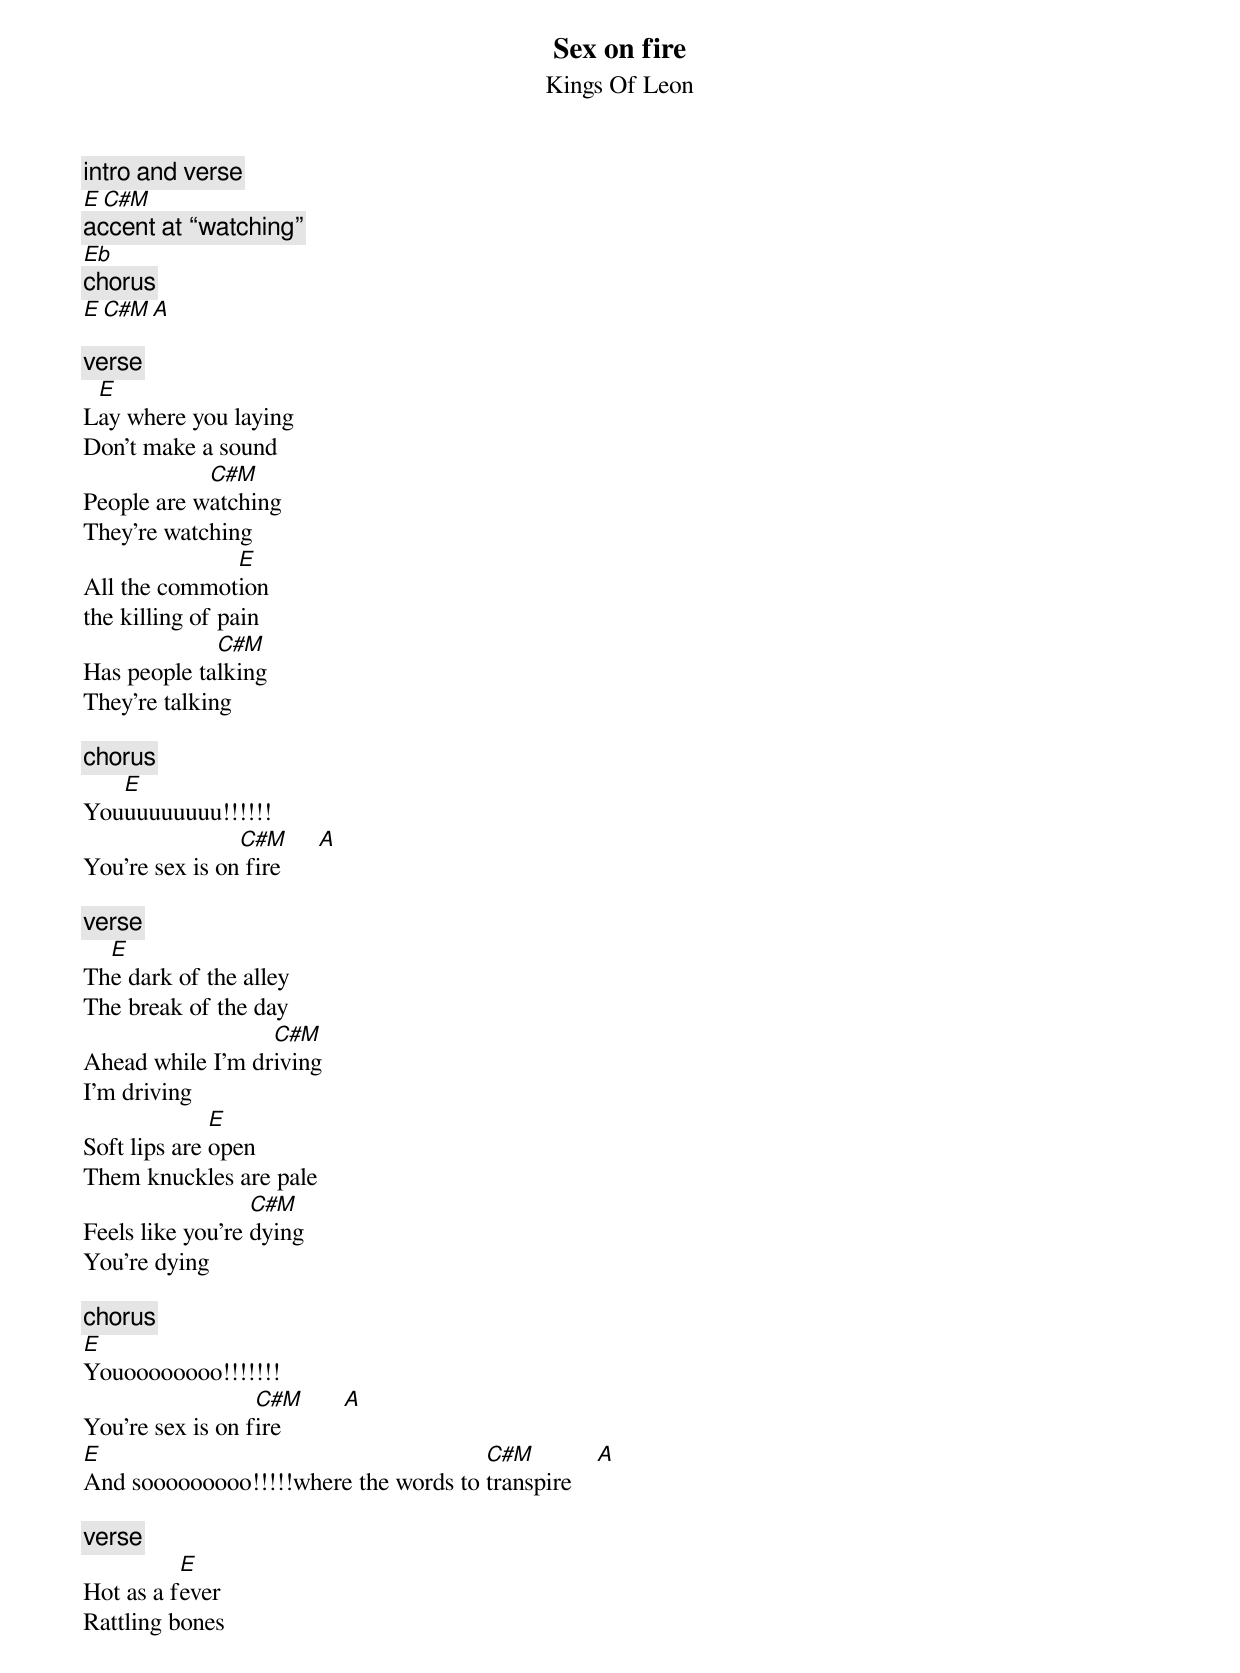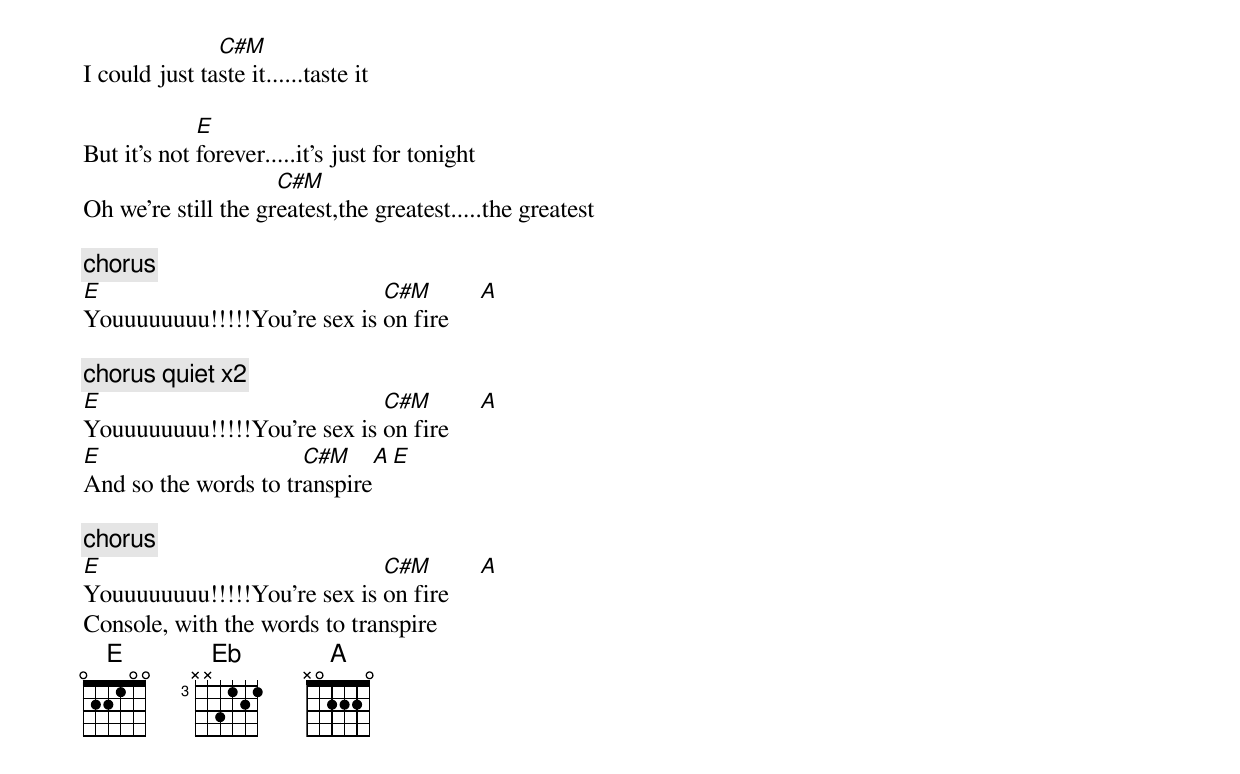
{t:Sex on fire}
{st:Kings Of Leon}

{c:intro and verse}
[E][C#M]
{c:accent at “watching”}
[Eb]
{c:chorus}
[E][C#M][A]

{c:verse}
L[E]ay where you laying
Don't make a sound
People are w[C#M]atching
They’re watching
All the commot[E]ion
the killing of pain
Has people ta[C#M]lking
They’re talking

{c:chorus}
You[E]uuuuuuuu!!!!!!
You're sex is on[C#M] fire      [A]

{c:verse}
Th[E]e dark of the alley
The break of the day
Ahead while I'm dr[C#M]iving
I'm driving
Soft lips are [E]open
Them knuckles are pale
Feels like you're [C#M]dying
You're dying

{c:chorus}
[E]Youoooooooo!!!!!!!
You're sex is on f[C#M]ire          [A]
[E]And sooooooooo!!!!!where the words to [C#M]transpire    [A]

{c:verse}
Hot as a f[E]ever
Rattling bones
I could just ta[C#M]ste it......taste it

But it's not [E]forever.....it's just for tonight
Oh we're still the gr[C#M]eatest,the greatest.....the greatest

{c:chorus}
[E]Youuuuuuuu!!!!!You're sex is [C#M]on fire     [A]

{c:chorus quiet x2}
[E]Youuuuuuuu!!!!!You're sex is [C#M]on fire     [A]
[E]And so the words to tr[C#M]anspire[A][E]

{c:chorus}
[E]Youuuuuuuu!!!!!You're sex is [C#M]on fire     [A]
Console, with the words to transpire
